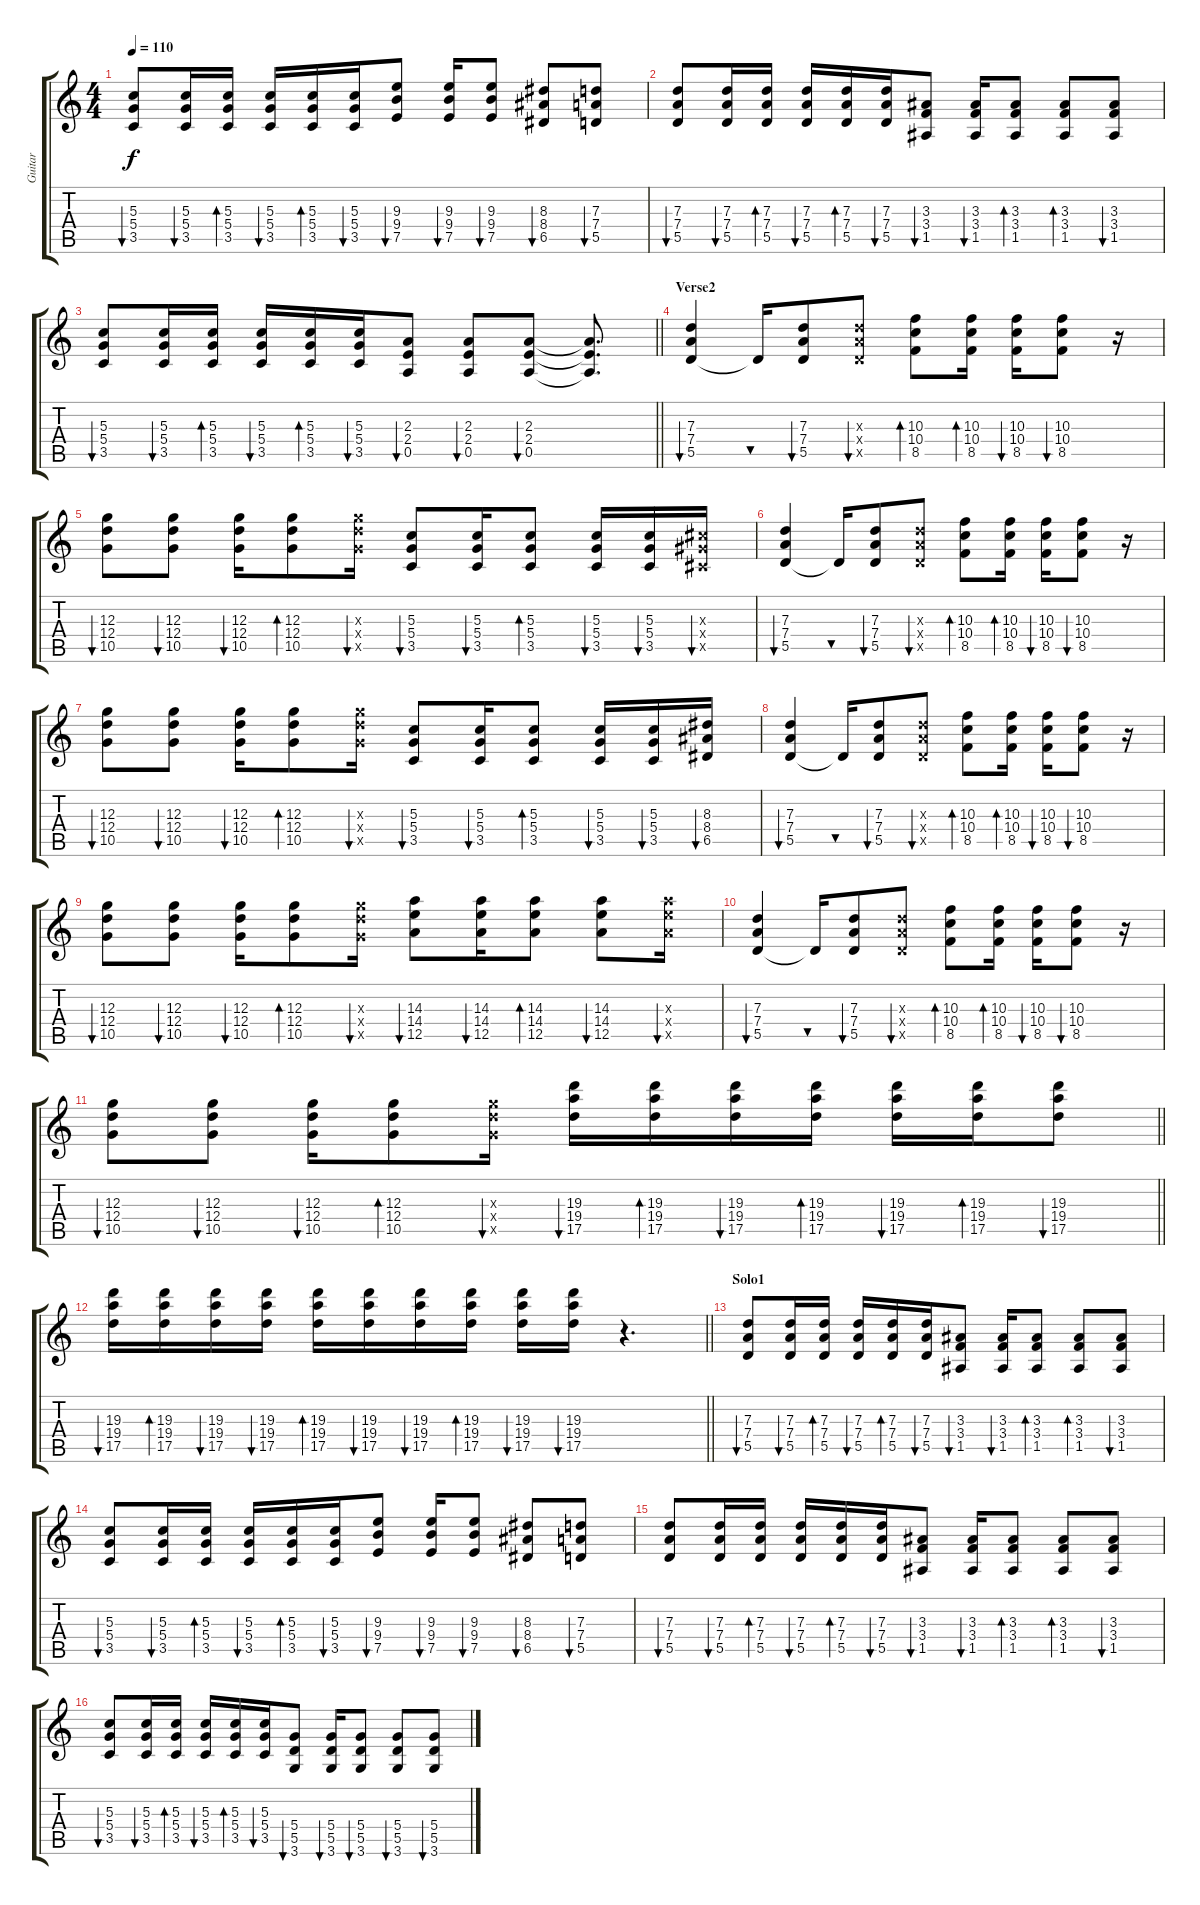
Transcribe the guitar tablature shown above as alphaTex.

\track ("Guitar" "Guitar") {instrument overdrivenguitar}
\staff {score tabs}
\tuning (E4 B3 G3 D3 A2 E2) {hide}
\ts (4 4)
\tempo 110
\clef g2
\ks c
(5.3 5.4 3.5).8{bu 60 dy f} (5.3 5.4 3.5).16{bu 60} (5.3 5.4 3.5).16{bd 60} (5.3 5.4 3.5).16{bu 60} (5.3 5.4 3.5).16{bd 60} (5.3 5.4 3.5).16{bu 60} (9.3 9.4 7.5).8{bu 60} (9.3 9.4 7.5).16{bu 60} (9.3 9.4 7.5).8{bu 60} (8.3 8.4 6.5).8{bu 60} (7.3 7.4 5.5).8{bu 60} |
(7.3 7.4 5.5).8{bu 60} (7.3 7.4 5.5).16{bu 60} (7.3 7.4 5.5).16{bd 60} (7.3 7.4 5.5).16{bu 60} (7.3 7.4 5.5).16{bd 60} (7.3 7.4 5.5).16{bu 60} (3.3 3.4 1.5).8{bu 60} (3.3 3.4 1.5).16{bu 60} (3.3 3.4 1.5).8{bd 60} (3.3 3.4 1.5).8{bd 60} (3.3 3.4 1.5).8{bu 60} |
\barLineRight lightlight
(5.3 5.4 3.5).8{bu 60} (5.3 5.4 3.5).16{bu 60} (5.3 5.4 3.5).16{bd 60} (5.3 5.4 3.5).16{bu 60} (5.3 5.4 3.5).16{bd 60} (5.3 5.4 3.5).16{bu 60} (2.3 2.4 0.5).8{bu 60} (2.3 2.4 0.5).8{bu 60} (2.3 2.4 0.5).8{bu 60} (2.3{t} 2.4{t} 0.5{t}).8{d} |
\section ("" "Verse2")
(7.3 7.4 5.5).4{bu 60 balance 6} 5.5{t}.16{bu 60} (7.3 7.4 5.5).8{bu 60} (7.3{x} 7.4{x} 5.5{x}).8{bu 60} (10.3 10.4 8.5).8{bd 60} (10.3 10.4 8.5).16{bd 60} (10.3 10.4 8.5).16{bu 60} (10.3 10.4 8.5).8{bu 60} r.16 |
(12.3 12.4 10.5).8{bu 60} (12.3 12.4 10.5).8{bu 60} (12.3 12.4 10.5).16{bu 60} (12.3 12.4 10.5).8{bd 60} (12.3{x} 12.4{x} 10.5{x}).16{bu 60} (5.3 5.4 3.5).8{bu 60} (5.3 5.4 3.5).16{bu 60} (5.3 5.4 3.5).8{bd 60} (5.3 5.4 3.5).16{bu 60} (5.3 5.4 3.5).16{bu 60} (6.3{x} 6.4{x} 4.5{x}).16{bu 60} |
(7.3 7.4 5.5).4{bu 60} 5.5{t}.16{bu 60} (7.3 7.4 5.5).8{bu 60} (7.3{x} 7.4{x} 5.5{x}).8{bu 60} (10.3 10.4 8.5).8{bd 60} (10.3 10.4 8.5).16{bd 60} (10.3 10.4 8.5).16{bu 60} (10.3 10.4 8.5).8{bu 60} r.16 |
(12.3 12.4 10.5).8{bu 60} (12.3 12.4 10.5).8{bu 60} (12.3 12.4 10.5).16{bu 60} (12.3 12.4 10.5).8{bd 60} (12.3{x} 12.4{x} 10.5{x}).16{bu 60} (5.3 5.4 3.5).8{bu 60} (5.3 5.4 3.5).16{bu 60} (5.3 5.4 3.5).8{bd 60} (5.3 5.4 3.5).16{bu 60} (5.3 5.4 3.5).16{bu 60} (8.3 8.4 6.5).16{bu 60} |
(7.3 7.4 5.5).4{bu 60} 5.5{t}.16{bu 60} (7.3 7.4 5.5).8{bu 60} (7.3{x} 7.4{x} 5.5{x}).8{bu 60} (10.3 10.4 8.5).8{bd 60} (10.3 10.4 8.5).16{bd 60} (10.3 10.4 8.5).16{bu 60} (10.3 10.4 8.5).8{bu 60} r.16 |
(12.3 12.4 10.5).8{bu 60} (12.3 12.4 10.5).8{bu 60} (12.3 12.4 10.5).16{bu 60} (12.3 12.4 10.5).8{bd 60} (12.3{x} 12.4{x} 10.5{x}).16{bu 60} (14.3 14.4 12.5).8{bu 60} (14.3 14.4 12.5).16{bu 60} (14.3 14.4 12.5).8{bd 60} (14.3 14.4 12.5).8{bu 60} (14.3{x} 14.4{x} 12.5{x}).16{bu 60} |
(7.3 7.4 5.5).4{bu 60} 5.5{t}.16{bu 60} (7.3 7.4 5.5).8{bu 60} (7.3{x} 7.4{x} 5.5{x}).8{bu 60} (10.3 10.4 8.5).8{bd 60} (10.3 10.4 8.5).16{bd 60} (10.3 10.4 8.5).16{bu 60} (10.3 10.4 8.5).8{bu 60} r.16 |
\barLineRight lightlight
(12.3 12.4 10.5).8{bu 60} (12.3 12.4 10.5).8{bu 60} (12.3 12.4 10.5).16{bu 60} (12.3 12.4 10.5).8{bd 60} (12.3{x} 12.4{x} 10.5{x}).16{bu 60} (19.3 19.4 17.5).16{bu 60} (19.3 19.4 17.5).16{bd 60} (19.3 19.4 17.5).16{bu 60} (19.3 19.4 17.5).16{bd 60} (19.3 19.4 17.5).16{bu 60} (19.3 19.4 17.5).16{bd 60} (19.3 19.4 17.5).8{bu 60} |
\barLineRight lightlight
(19.3 19.4 17.5).16{bu 60} (19.3 19.4 17.5).16{bd 60} (19.3 19.4 17.5).16{bu 60} (19.3 19.4 17.5).16{bu 60} (19.3 19.4 17.5).16{bd 60} (19.3 19.4 17.5).16{bu 60} (19.3 19.4 17.5).16{bu 60} (19.3 19.4 17.5).16{bd 60} (19.3 19.4 17.5).16{bu 60} (19.3 19.4 17.5).16{bu 60} r.4{d} |
\section ("" "Solo1")
(7.3 7.4 5.5).8{bu 60} (7.3 7.4 5.5).16{bu 60} (7.3 7.4 5.5).16{bd 60} (7.3 7.4 5.5).16{bu 60} (7.3 7.4 5.5).16{bd 60} (7.3 7.4 5.5).16{bu 60} (3.3 3.4 1.5).8{bu 60} (3.3 3.4 1.5).16{bu 60} (3.3 3.4 1.5).8{bd 60} (3.3 3.4 1.5).8{bd 60} (3.3 3.4 1.5).8{bu 60} |
(5.3 5.4 3.5).8{bu 60} (5.3 5.4 3.5).16{bu 60} (5.3 5.4 3.5).16{bd 60} (5.3 5.4 3.5).16{bu 60} (5.3 5.4 3.5).16{bd 60} (5.3 5.4 3.5).16{bu 60} (9.3 9.4 7.5).8{bu 60} (9.3 9.4 7.5).16{bu 60} (9.3 9.4 7.5).8{bu 60} (8.3 8.4 6.5).8{bu 60} (7.3 7.4 5.5).8{bu 60} |
(7.3 7.4 5.5).8{bu 60} (7.3 7.4 5.5).16{bu 60} (7.3 7.4 5.5).16{bd 60} (7.3 7.4 5.5).16{bu 60} (7.3 7.4 5.5).16{bd 60} (7.3 7.4 5.5).16{bu 60} (3.3 3.4 1.5).8{bu 60} (3.3 3.4 1.5).16{bu 60} (3.3 3.4 1.5).8{bd 60} (3.3 3.4 1.5).8{bd 60} (3.3 3.4 1.5).8{bu 60} |
(5.3 5.4 3.5).8{bu 60} (5.3 5.4 3.5).16{bu 60} (5.3 5.4 3.5).16{bd 60} (5.3 5.4 3.5).16{bu 60} (5.3 5.4 3.5).16{bd 60} (5.3 5.4 3.5).16{bu 60} (5.4 5.5 3.6).8{bu 60} (5.4 5.5 3.6).16{bu 60} (5.4 5.5 3.6).8{bu 60} (5.4 5.5 3.6).8{bu 60} (5.4 5.5 3.6).8{bu 60}
